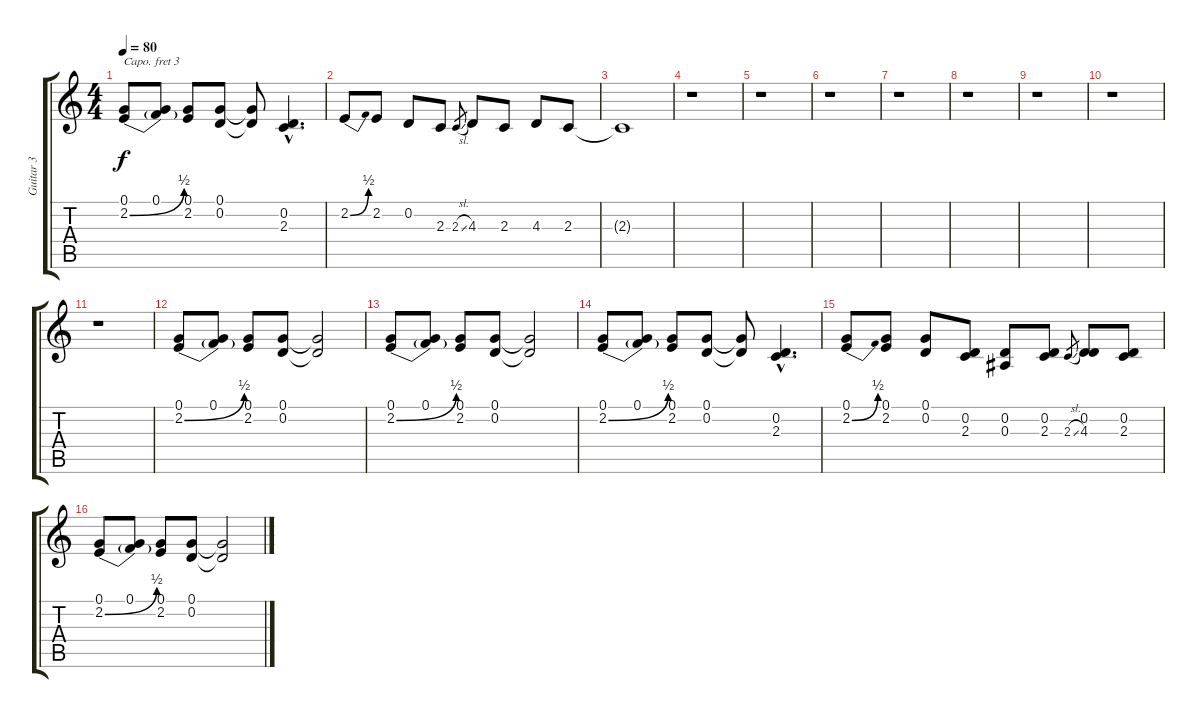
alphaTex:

\track ("Guitar 3" "Guitar 3") {instrument sitar}
\staff {score tabs}
\capo 3
\tuning (E4 B3 G3 D3 A2 E2) {hide}
\ts (4 4)
\tempo 80
\clef g2
\ks c
(0.1 2.2{be (bend 0 0 60 2)}).8{dy f} (0.1 2.2{t}).8 (0.1 2.2).8 (0.1 0.2).8 (0.1{t} 0.2{t}).8 (0.2{hac} 2.3{hac}).4{d} |
2.2{be (bend 0 0 60 2)}.8 2.2.8 0.2.8 2.3.8 2.3{sl}.8{gr} 4.3.8 2.3.8 4.3.8 2.3.8 |
2.3{t}.1 |
r.1 |
r.1 |
r.1 |
r.1 |
r.1 |
r.1 |
r.1 |
r.1 |
(0.1 2.2{be (bend 0 0 60 2)}).8 (0.1 2.2{t}).8 (0.1 2.2).8 (0.1 0.2).8 (0.1{t} 0.2{t}).2 |
(0.1 2.2{be (bend 0 0 60 2)}).8 (0.1 2.2{t}).8 (0.1 2.2).8 (0.1 0.2).8 (0.1{t} 0.2{t}).2 |
(0.1 2.2{be (bend 0 0 60 2)}).8 (0.1 2.2{t}).8 (0.1 2.2).8 (0.1 0.2).8 (0.1{t} 0.2{t}).8 (0.2{hac} 2.3{hac}).4{d} |
(0.1 2.2{be (bend 0 0 60 2)}).8 (0.1 2.2).8 (0.1 0.2).8 (0.2 2.3).8 (0.2 0.3).8 (0.2 2.3).8 2.3{sl}.8{gr} (0.2 4.3).8 (0.2 2.3).8 |
(0.1 2.2{be (bend 0 0 60 2)}).8 (0.1 2.2{t}).8 (0.1 2.2).8 (0.1 0.2).8 (0.1{t} 0.2{t}).2
